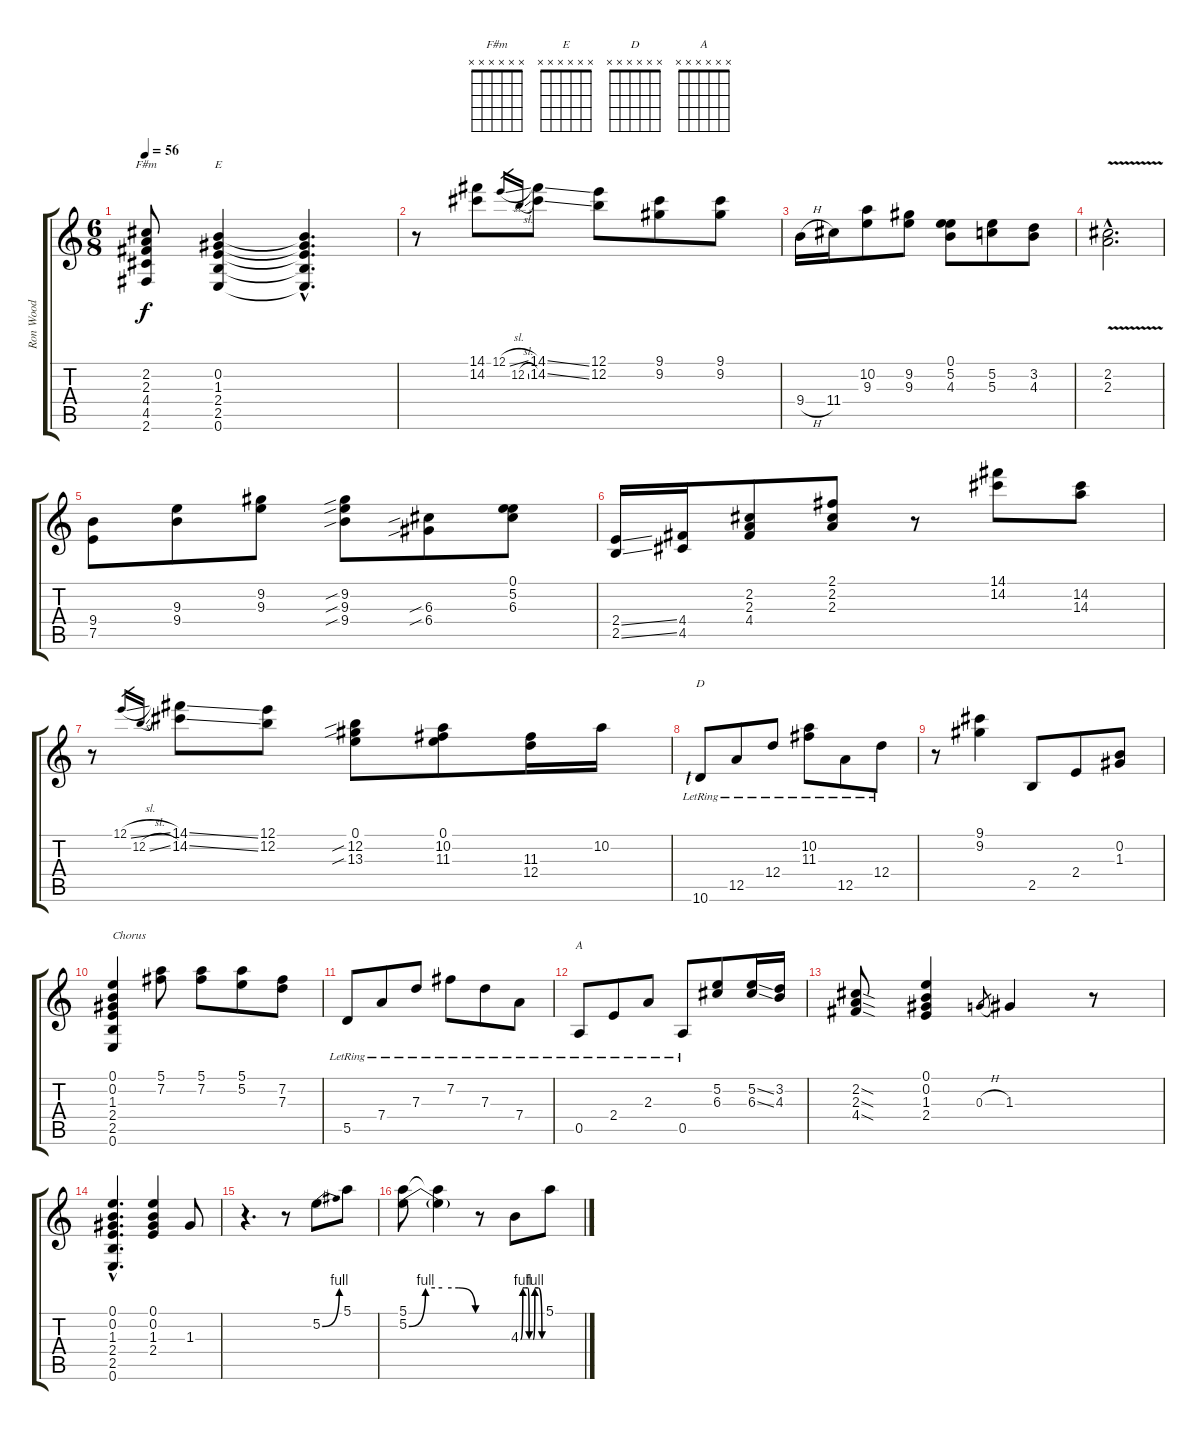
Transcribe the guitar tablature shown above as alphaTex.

\track ("Ron Wood" "Ron Wood") {instrument electricguitarjazz}
\staff {score tabs}
\tuning (E4 B3 G3 D3 A2 E2) {hide}
\chord ("F#m" x x x x x x)
\chord ("E" x x x x x x)
\chord ("D" x x x x x x)
\chord ("A" x x x x x x)
\ts (6 8)
\tempo 56
\clef g2
\ks c
(2.2 2.3 4.4 4.5 2.6).8{ch "F#m" dy f} (0.2 1.3 2.4 2.5 0.6).4{ch "E"} (0.2{hac t} 1.3{hac t} 2.4{hac t} 2.5{hac t} 0.6{hac t}).4{d} |
r.8 (14.1 14.2).8 12.1{sl}.16{gr} 12.2{sl}.16{gr} (14.1{ss} 14.2{ss}).8 (12.1 12.2).8 (9.1 9.2).8 (9.1 9.2).8 |
9.4{h}.16 11.4.16 (10.2 9.3).8 (9.2 9.3).8 (0.1 5.2 4.3).8 (5.2 5.3).8 (3.2 4.3).8 |
(2.2{v hac} 2.3{v hac}).2{d} |
(9.4 7.5).8 (9.3 9.4).8 (9.2 9.3).8 (9.2{sib} 9.3{sib} 9.4{sib}).8 (6.3{sib} 6.4{sib}).8 (0.1 5.2 6.3).8 |
(2.4{ss} 2.5{ss}).16 (4.4 4.5).16 (2.2 2.3 4.4).8 (2.1 2.2 2.3).8 r.8 (14.1 14.2).8 (14.2 14.3).8 |
r.8 12.1{sl}.16{gr} 12.2{sl}.16{gr} (14.1{ss} 14.2{ss}).8 (12.1 12.2).8 (0.1 12.2{sib} 13.3{sib}).8 (0.1 10.2 11.3).8 (11.3 12.4).16 10.2.16 |
10.6{lr lf 1}.8{ch "D"} 12.5{lr}.8 12.4{lr}.8 (10.2{lr} 11.3{lr}).8 12.5{lr}.8 12.4{lr}.8 |
r.8 (9.1 9.2).4 2.5.8 2.4.8 (0.2 1.3).8 |
(0.1 0.2 1.3 2.4 2.5 0.6).4{txt "Chorus"} (5.1 7.2).8 (5.1 7.2).8 (5.1 5.2).8 (7.2 7.3).8 |
5.5{lr}.8 7.4{lr}.8 7.3{lr}.8 7.2{lr}.8 7.3{lr}.8 7.4{lr}.8 |
0.5{lr}.8{ch "A"} 2.4{lr}.8 2.3{lr}.8 0.5{lr}.8 (5.2 6.3).8 (5.2{ss} 6.3{ss}).16 (3.2 4.3).16 |
(2.2{sod} 2.3{sod} 4.4{sod}).8 (0.1 0.2 1.3 2.4).4 0.3{h}.8{gr} 1.3.4 r.8 |
(0.1{hac} 0.2{hac} 1.3{hac} 2.4{hac} 2.5{hac} 0.6{hac}).4{d} (0.1 0.2 1.3 2.4).4 1.3.8 |
r.4{d} r.8 5.2{be (bend 0 0 60 4)}.8 5.1.8 |
(5.1 5.2{be (custom 0 0 15 4 30 4 45 4 60 0)}).8 (5.1{t} 5.2{t}).4 r.8 4.3{be (custom 0 0 6 4 10 4 15 4 20 4 24 0 30 0 35 0 40 4 50 4 60 0)}.8 5.1.8
